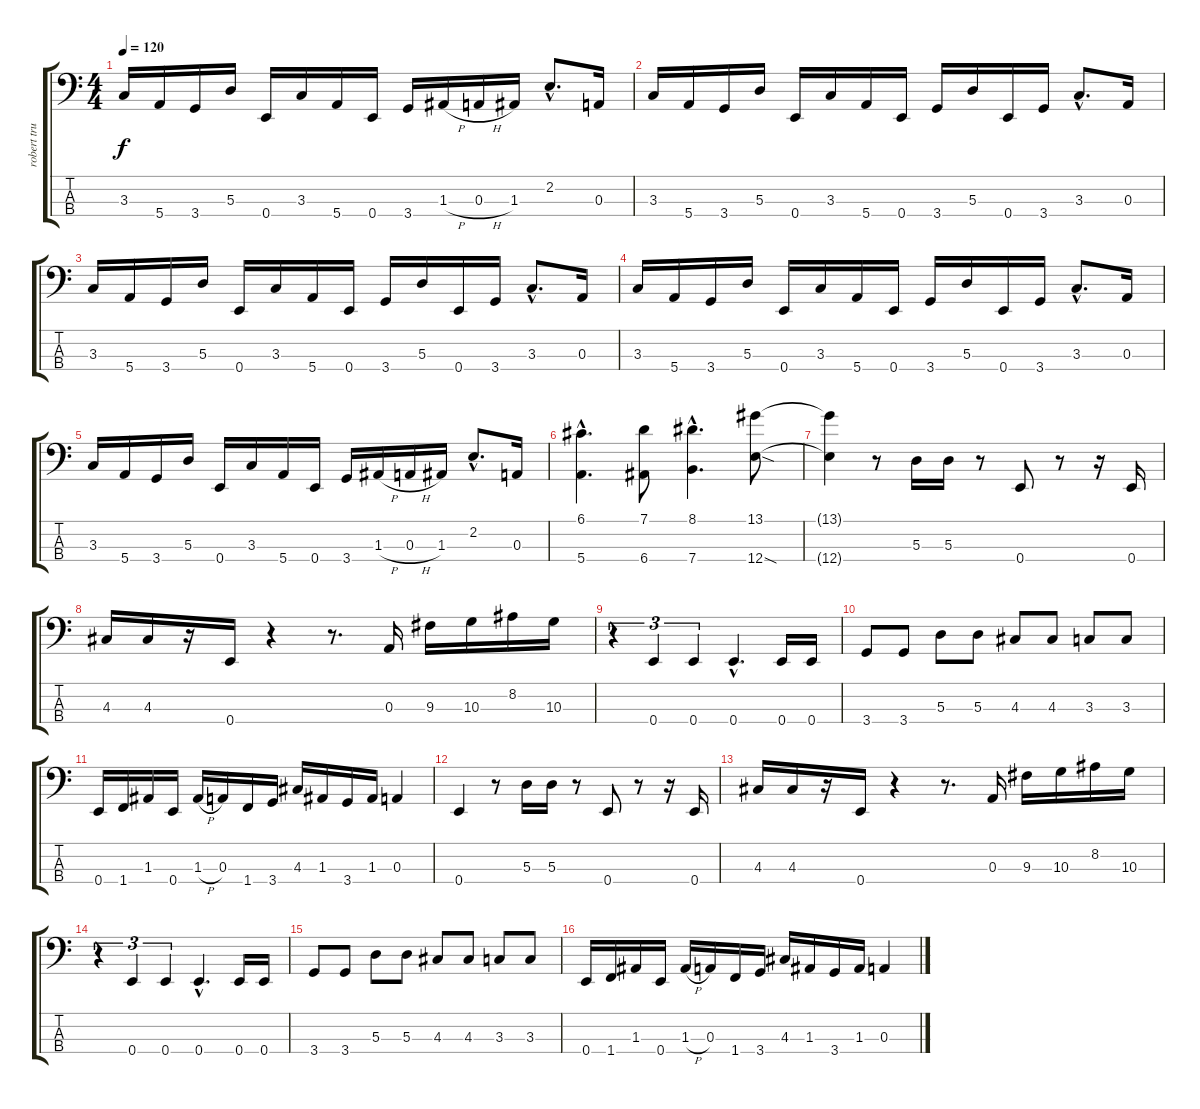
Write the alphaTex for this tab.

\track ("robert trujilo" "robert tru") {instrument slapbass1}
\staff {score tabs}
\tuning (G2 D2 A1 E1) {hide}
\ts (4 4)
\tempo 120
\clef f4
\ks c
3.3.16{dy f} 5.4.16 3.4.16 5.3.16 0.4.16 3.3.16 5.4.16 0.4.16 3.4.16 1.3{h}.16 0.3{h}.16 1.3.16 2.2{hac}.8{d} 0.3.16 |
3.3.16 5.4.16 3.4.16 5.3.16 0.4.16 3.3.16 5.4.16 0.4.16 3.4.16 5.3.16 0.4.16 3.4.16 3.3{hac}.8{d} 0.3.16 |
3.3.16 5.4.16 3.4.16 5.3.16 0.4.16 3.3.16 5.4.16 0.4.16 3.4.16 5.3.16 0.4.16 3.4.16 3.3{hac}.8{d} 0.3.16 |
3.3.16 5.4.16 3.4.16 5.3.16 0.4.16 3.3.16 5.4.16 0.4.16 3.4.16 5.3.16 0.4.16 3.4.16 3.3{hac}.8{d} 0.3.16 |
3.3.16 5.4.16 3.4.16 5.3.16 0.4.16 3.3.16 5.4.16 0.4.16 3.4.16 1.3{h}.16 0.3{h}.16 1.3.16 2.2{hac}.8{d} 0.3.16 |
(6.1{hac} 5.4{hac}).4{d} (7.1 6.4).8 (8.1{hac} 7.4{hac}).4{d} (13.1 12.4{sod}).8 |
(13.1{t} 12.4{t}).4 r.8 5.3.16 5.3.16 r.8 0.4.8 r.8 r.16 0.4.16 |
4.3.16 4.3.16 r.16 0.4.16 r.4 r.8{d} 0.3.16 9.3.16 10.3.16 8.2.16 10.3.16 |
r.4{tu (3 2)} 0.4.4{tu (3 2)} 0.4.4{tu (3 2)} 0.4{hac}.4{d} 0.4.16 0.4.16 |
3.4.8 3.4.8 5.3.8 5.3.8 4.3.8 4.3.8 3.3.8 3.3.8 |
0.4.16 1.4.16 1.3.16 0.4.16 1.3{h}.16 0.3.16 1.4.16 3.4.16 4.3.16 1.3.16 3.4.16 1.3.16 0.3.4 |
0.4.4 r.8 5.3.16 5.3.16 r.8 0.4.8 r.8 r.16 0.4.16 |
4.3.16 4.3.16 r.16 0.4.16 r.4 r.8{d} 0.3.16 9.3.16 10.3.16 8.2.16 10.3.16 |
r.4{tu (3 2)} 0.4.4{tu (3 2)} 0.4.4{tu (3 2)} 0.4{hac}.4{d} 0.4.16 0.4.16 |
3.4.8 3.4.8 5.3.8 5.3.8 4.3.8 4.3.8 3.3.8 3.3.8 |
0.4.16 1.4.16 1.3.16 0.4.16 1.3{h}.16 0.3.16 1.4.16 3.4.16 4.3.16 1.3.16 3.4.16 1.3.16 0.3.4
